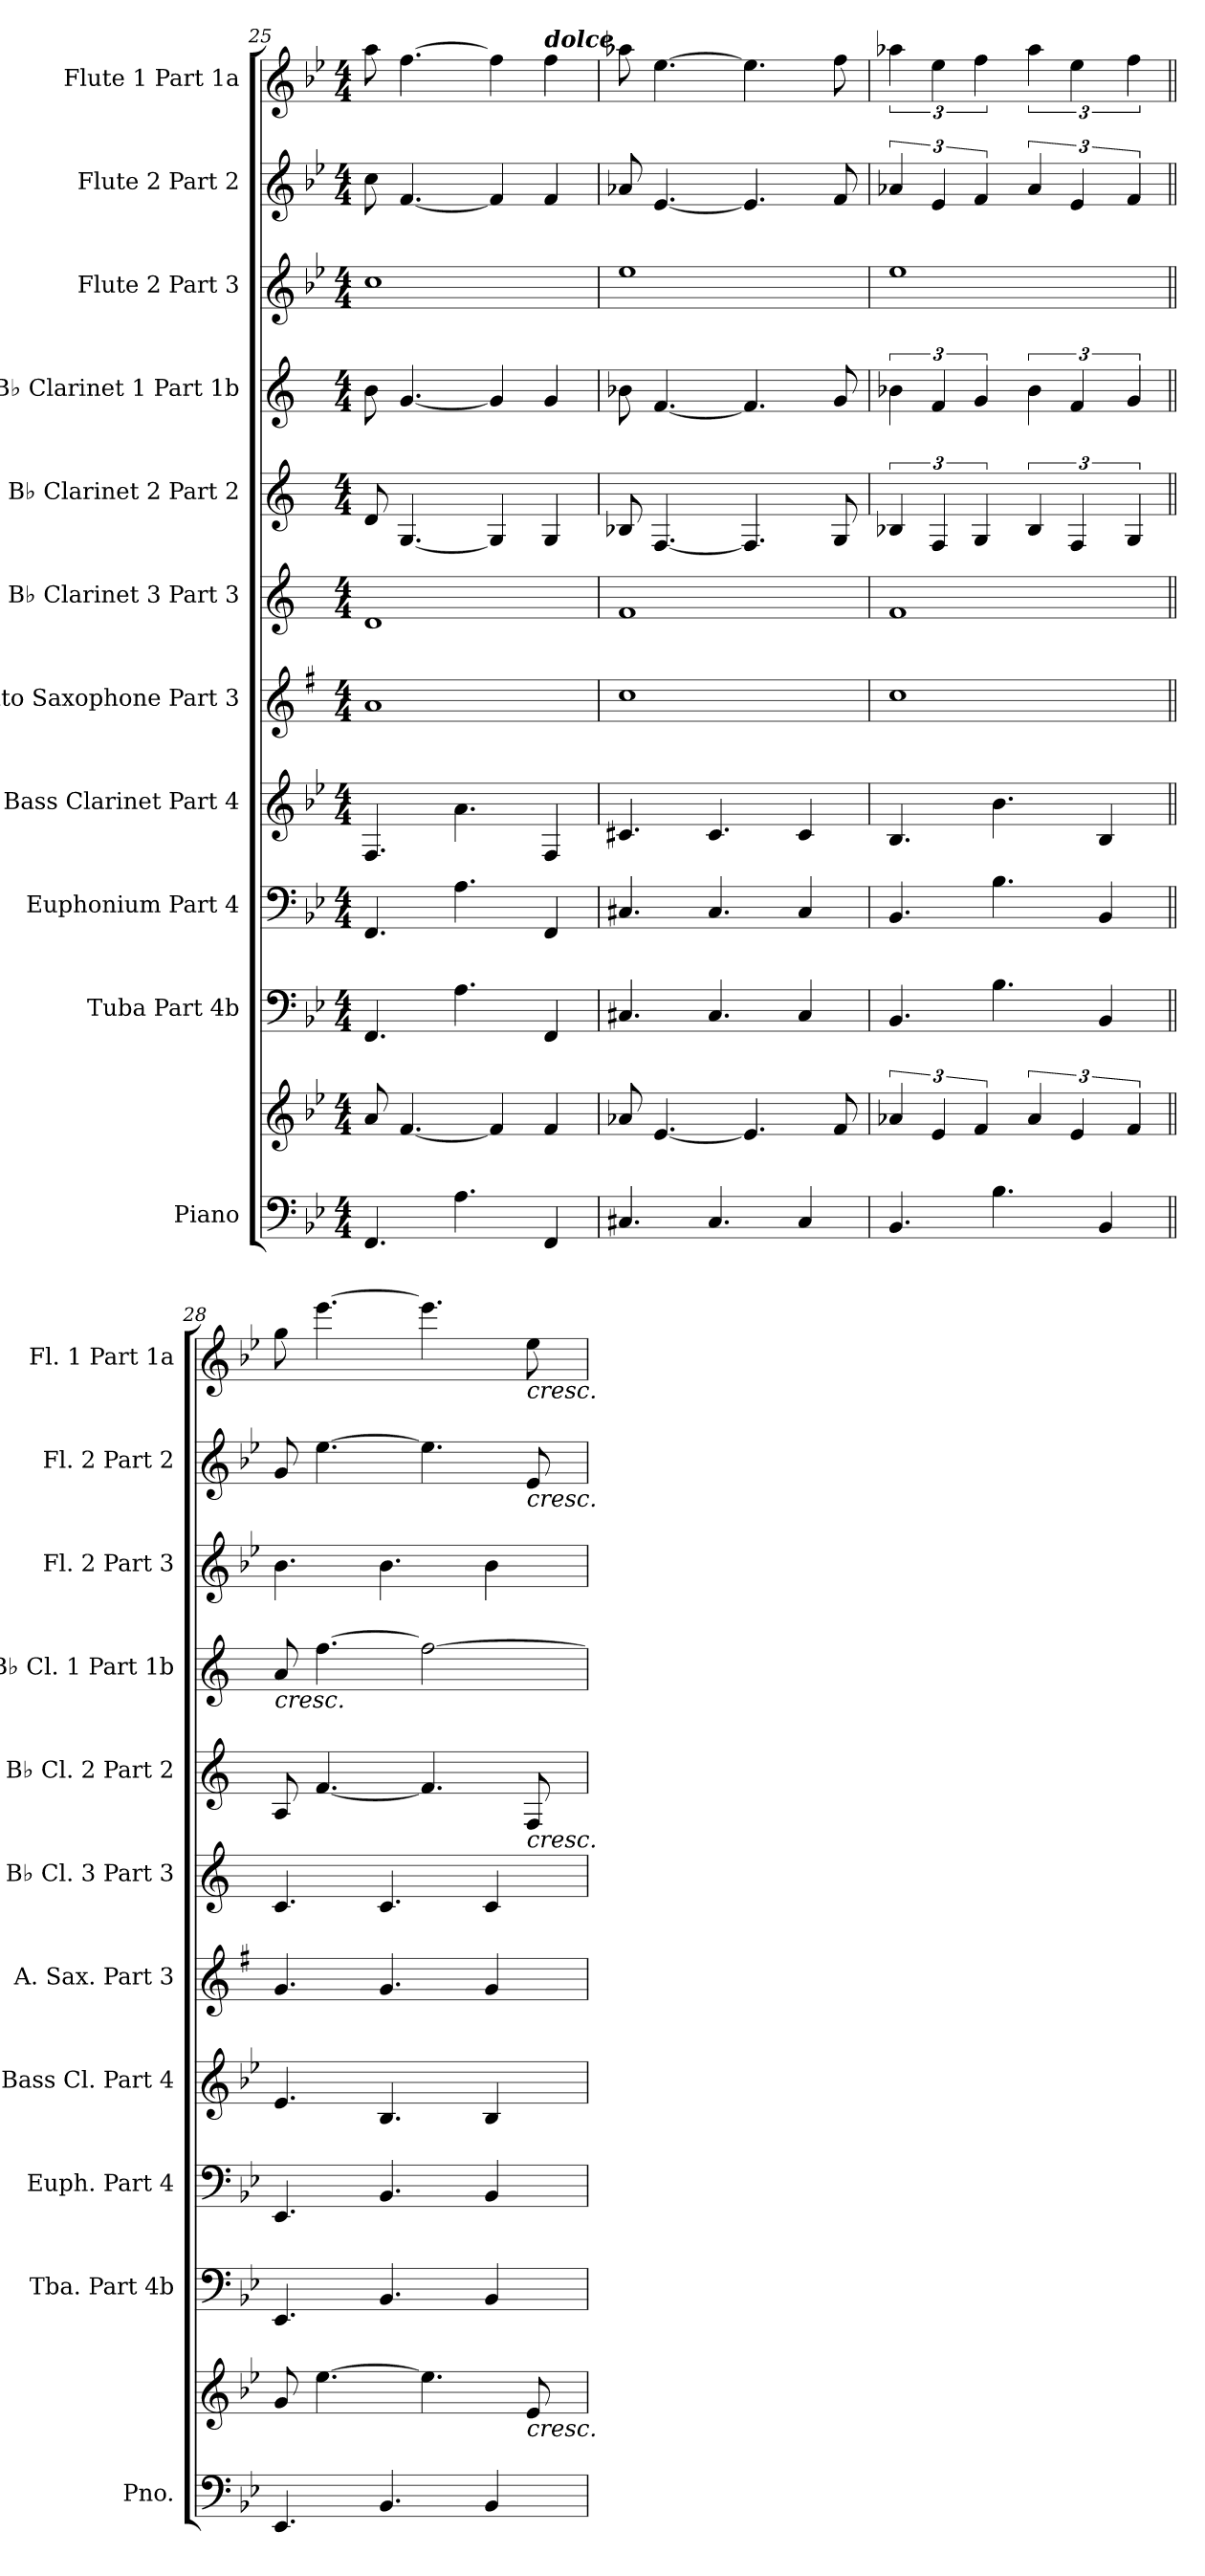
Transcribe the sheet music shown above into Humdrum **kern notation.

**kern	**kern	**kern	**kern	**kern	**kern	**kern	**kern	**kern	**kern	**kern	**kern
*part11	*part11	*part10	*part9	*part8	*part7	*part6	*part5	*part4	*part3	*part2	*part1
*staff12	*staff11	*staff10	*staff9	*staff8	*staff7	*staff6	*staff5	*staff4	*staff3	*staff2	*staff1
*I"Piano	*	*I"Tuba Part 4b	*I"Euphonium Part 4	*I"Bass Clarinet Part 4	*I"Alto Saxophone Part 3	*I"B♭ Clarinet 3 Part 3	*I"B♭ Clarinet 2 Part 2	*I"B♭ Clarinet 1 Part 1b	*I"Flute 2 Part 3	*I"Flute 2 Part 2	*I"Flute 1 Part 1a
*I'Pno.	*	*I'Tba. Part 4b	*I'Euph. Part 4	*I'Bass Cl. Part 4	*I'A. Sax. Part 3	*I'B♭ Cl. 3 Part 3	*I'B♭ Cl. 2 Part 2	*I'B♭ Cl. 1 Part 1b	*I'Fl. 2 Part 3	*I'Fl. 2 Part 2	*I'Fl. 1 Part 1a
!!LO:PB:g=z
*clefF4	*clefG2	*clefF4	*clefF4	*clefG2	*clefG2	*clefG2	*clefG2	*clefG2	*clefG2	*clefG2	*clefG2
*	*	*	*	*ITrd8c14	*ITrd5c9	*ITrd1c2	*ITrd1c2	*ITrd1c2	*	*	*
*k[b-e-]	*k[b-e-]	*k[b-e-]	*k[b-e-]	*k[b-e-]	*k[b-e-]	*k[b-e-]	*k[b-e-]	*k[b-e-]	*k[b-e-]	*k[b-e-]	*k[b-e-]
*M4/4	*M4/4	*M4/4	*M4/4	*M4/4	*M4/4	*M4/4	*M4/4	*M4/4	*M4/4	*M4/4	*M4/4
=25	=25	=25	=25	=25	=25	=25	=25	=25	=25	=25	=25
4.FF/	8a/	4.FF/	4.FF/	4.FF/	1c	1c	8c/	8a\	1cc	8cc\	8aa\
.	[4.f/	.	.	.	.	.	[4.F/	[4.f/	.	[4.f/	[4.ff\
4.A\	.	4.A\	4.A\	4.A\	.	.	.	.	.	.	.
.	4f/]	.	.	.	.	.	4F/]	4f/]	.	4f/]	4ff\]
!	!	!	!	!	!	!	!	!	!	!	!LO:TX:a:Bi:t=dolce
4FF/	4f/	4FF/	4FF/	4FF/	.	.	4F/	4f/	.	4f/	4ff\
=26	=26	=26	=26	=26	=26	=26	=26	=26	=26	=26	=26
4.C#X/	8a-X/	4.C#X/	4.C#X/	4.C#X/	1e-	1e-	8A-X/	8a-X\	1ee-	8a-X/	8aa-X\
.	[4.e-/	.	.	.	.	.	[4.E-/	[4.e-/	.	[4.e-/	[4.ee-\
4.C#/	.	4.C#/	4.C#/	4.C#/	.	.	.	.	.	.	.
.	4.e-/]	.	.	.	.	.	4.E-/]	4.e-/]	.	4.e-/]	4.ee-\]
4C#/	.	4C#/	4C#/	4C#/	.	.	.	.	.	.	.
.	8f/	.	.	.	.	.	8F/	8f/	.	8f/	8ff\
=27	=27	=27	=27	=27	=27	=27	=27	=27	=27	=27	=27
4.BB-/	6a-X/	4.BB-/	4.BB-/	4.BB-/	1e-	1e-	6A-X/	6a-X\	1ee-	6a-X/	6aa-X\
.	6e-/	.	.	.	.	.	6E-/	6e-/	.	6e-/	6ee-\
.	6f/	.	.	.	.	.	6F/	6f/	.	6f/	6ff\
4.B-\	.	4.B-\	4.B-\	4.B-\	.	.	.	.	.	.	.
.	6a-/	.	.	.	.	.	6A-/	6a-\	.	6a-/	6aa-\
.	6e-/	.	.	.	.	.	6E-/	6e-/	.	6e-/	6ee-\
4BB-/	.	4BB-/	4BB-/	4BB-/	.	.	.	.	.	.	.
.	6f/	.	.	.	.	.	6F/	6f/	.	6f/	6ff\
=28||	=28||	=28||	=28||	=28||	=28||	=28||	=28||	=28||	=28||	=28||	=28||
!	!	!	!	!	!	!	!	!LO:TX:b:i:t=cresc.	!	!	!
4.EE-/	8g/	4.EE-/	4.EE-/	4.E-/	4.B-/	4.B-/	8G/	8g/	4.b-\	8g/	8gg\
.	[4.ee-\	.	.	.	.	.	[4.e-/	[4.ee-\	.	[4.ee-\	[4.eee-\
4.BB-/	.	4.BB-/	4.BB-/	4.BB-/	4.B-/	4.B-/	.	.	4.b-\	.	.
.	4.ee-\]	.	.	.	.	.	4.e-/]	2ee-\_	.	4.ee-\]	4.eee-\]
4BB-/	.	4BB-/	4BB-/	4BB-/	4B-/	4B-/	.	.	4b-\	.	.
!	!	!	!	!	!	!	!	!	!	!	!LO:TX:b:i:t=cresc.
!	!	!	!	!	!	!	!	!	!	!LO:TX:b:i:t=cresc.	!
!	!	!	!	!	!	!	!LO:TX:b:i:t=cresc.	!	!	!	!
!	!LO:TX:b:i:t=cresc.	!	!	!	!	!	!	!	!	!	!
.	8e-/	.	.	.	.	.	8E-/	.	.	8e-/	8ee-\
=	=	=	=	=	=	=	=	=	=	=	=
*-	*-	*-	*-	*-	*-	*-	*-	*-	*-	*-	*-
